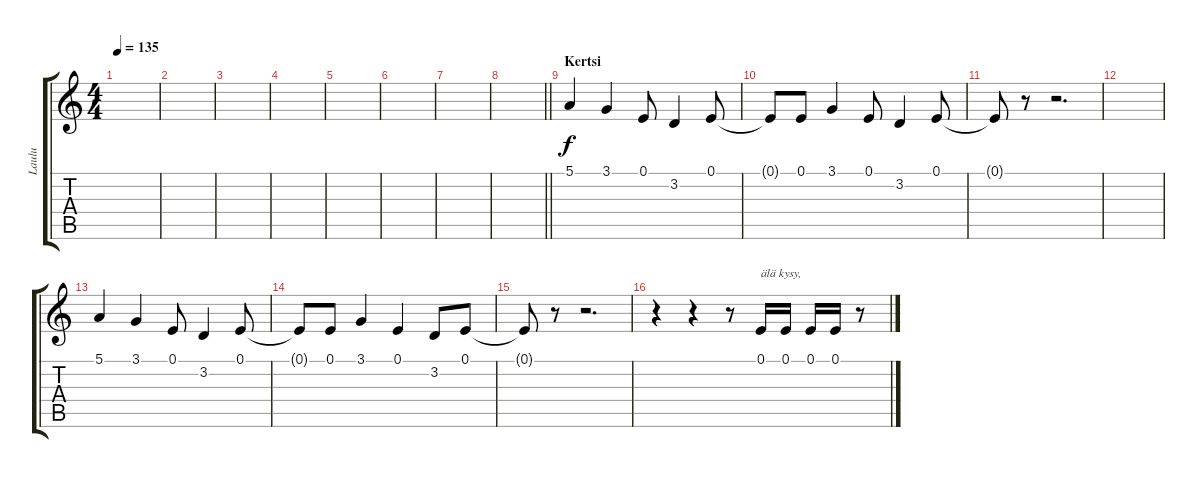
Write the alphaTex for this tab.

\track ("Laulu" "Laulu") {instrument violin}
\staff {score tabs}
\tuning (E4 B3 G3 D3 A2 E2) {hide}
\ts (4 4)
\tempo 135
\clef g2
\ks c
|
|
|
|
|
|
|
\barLineRight lightlight
|
\section ("" "Kertsi")
5.1.4 3.1.4 0.1.8 3.2.4 0.1.8 |
0.1{t}.8 0.1.8 3.1.4 0.1.8 3.2.4 0.1.8 |
0.1{t}.8 r.8 r.2{d} |
|
5.1.4 3.1.4 0.1.8 3.2.4 0.1.8 |
0.1{t}.8 0.1.8 3.1.4 0.1.4 3.2.8 0.1.8 |
0.1{t}.8 r.8 r.2{d} |
r.4 r.4 r.8 0.1.16{txt "älä kysy,"} 0.1.16 0.1.16 0.1.16 r.8
